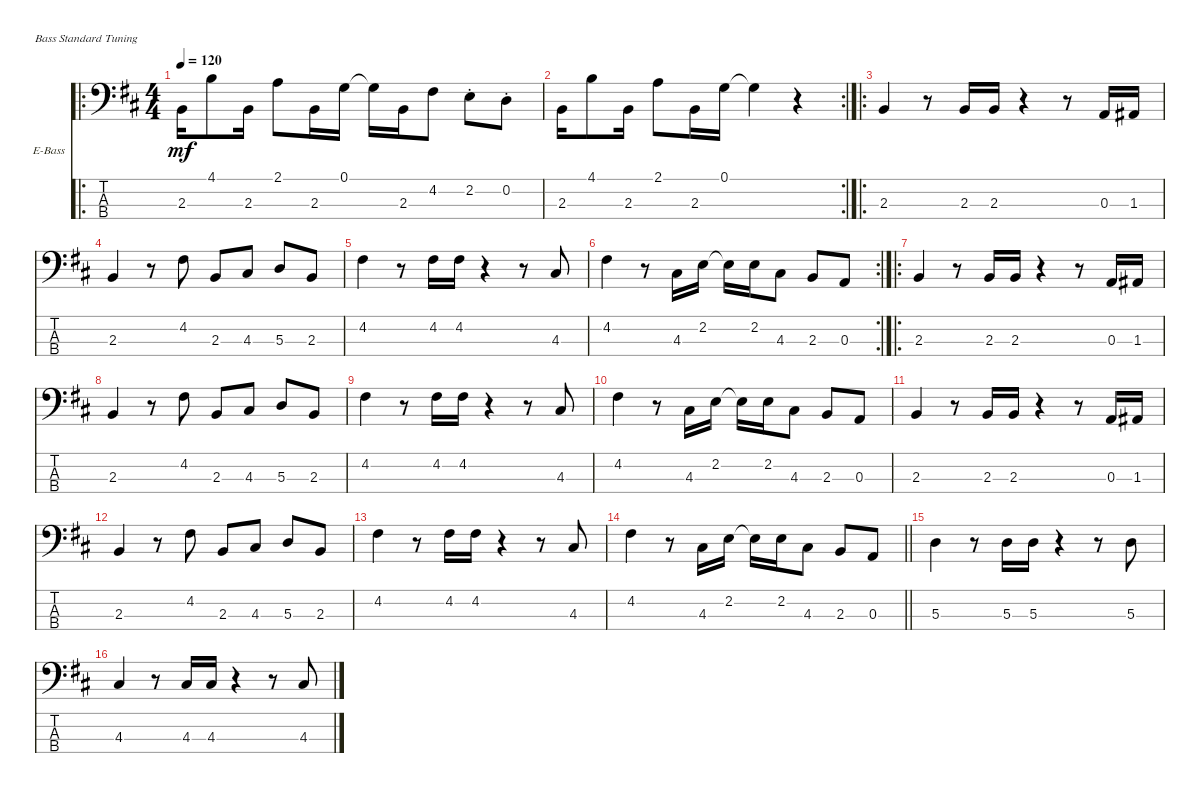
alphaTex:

\defaultSystemsLayout 4
\bracketExtendMode nobrackets
\firstSystemTrackNameOrientation horizontal
\otherSystemsTrackNameOrientation horizontal
\track ("Electric Bass" "E-Bass") {instrument electricbassfinger}
\staff {score tabs}
\tuning (G2 D2 A1 E1)
\ro
\ts (4 4)
\tempo 120
\clef f4
\scale
0.530249
\ks bminor
2.3.16{dy mf instrument electricbassfinger} 4.1.8 2.3.16 2.1.8 2.3.16 0.1.16 0.1{t}.16 2.3.16 4.2.8 2.2{st}.8 0.2{st}.8 |
\rc 2
\scale
0.245552 2.3.16 4.1.8 2.3.16 2.1.8 2.3.16 0.1.16 0.1{t}.4 r.4 |
\ro
\scale
0.224199 2.3.4 r.8 2.3.16 2.3.16 r.4 r.8 0.3.16 1.3.16 |
2.3.4 r.8 4.2.8 2.3.8 4.3.8 5.3.8 2.3.8 |
4.2.4 r.8 4.2.16 4.2.16 r.4 r.8 4.3.8 |
\rc 2
4.2.4 r.8 4.3.16 2.2.16 2.2{t}.16 2.2.16 4.3.8 2.3.8 0.3.8 |
\ro
2.3.4 r.8 2.3.16 2.3.16 r.4 r.8 0.3.16 1.3.16 |
2.3.4 r.8 4.2.8 2.3.8 4.3.8 5.3.8 2.3.8 |
4.2.4 r.8 4.2.16 4.2.16 r.4 r.8 4.3.8 |
4.2.4 r.8 4.3.16 2.2.16 2.2{t}.16 2.2.16 4.3.8 2.3.8 0.3.8 |
2.3.4 r.8 2.3.16 2.3.16 r.4 r.8 0.3.16 1.3.16 |
2.3.4 r.8 4.2.8 2.3.8 4.3.8 5.3.8 2.3.8 |
4.2.4 r.8 4.2.16 4.2.16 r.4 r.8 4.3.8 |
\barLineRight lightlight
4.2.4 r.8 4.3.16 2.2.16 2.2{t}.16 2.2.16 4.3.8 2.3.8 0.3.8 |
5.3.4 r.8 5.3.16 5.3.16 r.4 r.8 5.3.8 |
4.3.4 r.8 4.3.16 4.3.16 r.4 r.8 4.3.8
